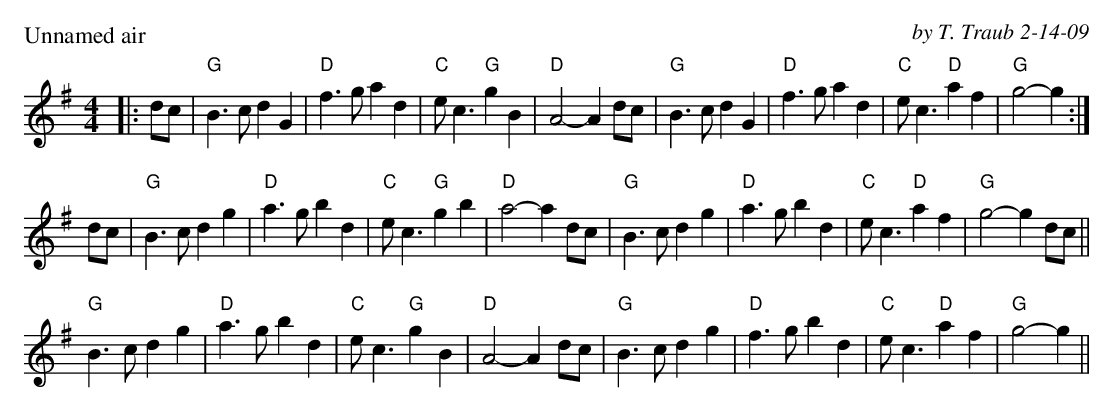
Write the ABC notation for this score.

X:1
P: Unnamed air
C: by T. Traub 2-14-09
M: 4/4
K: G
L: 1/4
|: d/c/|"G"B>c d G|"D"f>g a d|"C"e<c "G"g B|"D"A2-A d/c/|"G"B>c d G|"D"f>g a d|"C"e<c "D"a f|"G"g2-g :|
d/c/|"G"B>c d g|"D"a>g b d|"C"e<c "G"g b|"D"a2-a d/c/|"G"B>c d g|"D"a>g b d|"C"e<c "D"a f|"G"g2-g d/c/||
"G"B>c d g|"D"a>g b d|"C"e<c "G"g B|"D"A2-A d/c/|"G"B>c d g|"D"f>g b d|"C"e<c "D"a f|"G"g2-g ||
